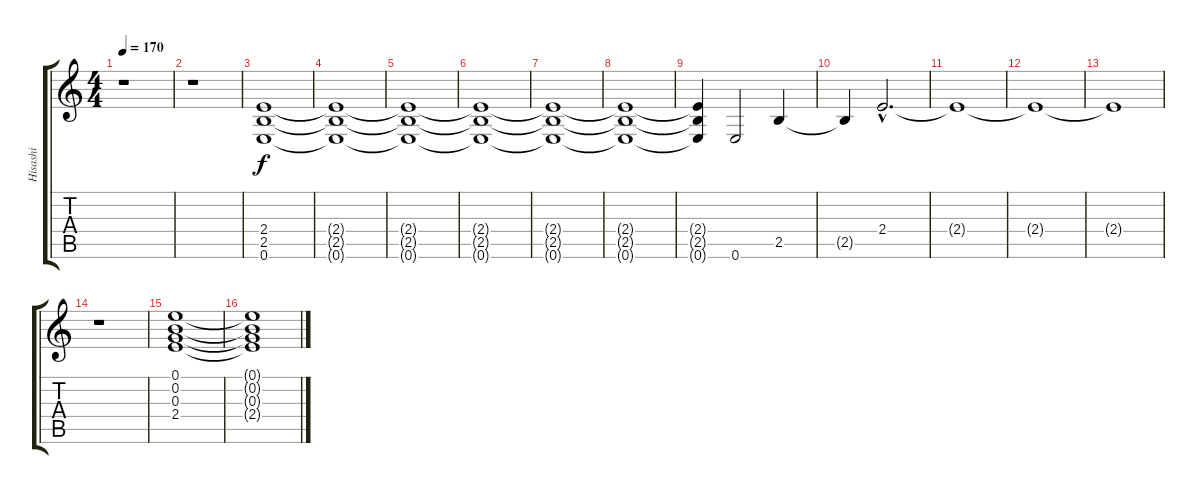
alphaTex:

\track ("Hisashi" "Hisashi") {instrument distortionguitar}
\staff {score tabs}
\tuning (E4 B3 G3 D3 A2 E2) {hide}
\ts (4 4)
\tempo 170
\clef g2
\ks c
r.1{dy f} |
r.1 |
(2.4 2.5 0.6).1 |
(2.4{t} 2.5{t} 0.6{t}).1 |
(2.4{t} 2.5{t} 0.6{t}).1 |
(2.4{t} 2.5{t} 0.6{t}).1 |
(2.4{t} 2.5{t} 0.6{t}).1 |
(2.4{t} 2.5{t} 0.6{t}).1 |
(2.4{t} 2.5{t} 0.6{t}).4 0.6.2 2.5.4 |
2.5{t}.4 2.4{hac}.2{d} |
2.4{t}.1 |
2.4{t}.1 |
2.4{t}.1 |
r.1 |
(0.1 0.2 0.3 2.4).1 |
(0.1{t} 0.2{t} 0.3{t} 2.4{t}).1
